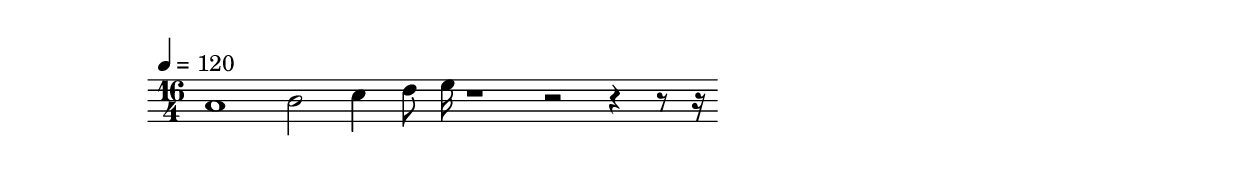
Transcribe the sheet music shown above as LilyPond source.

\version "2.18.2"

\header {
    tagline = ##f
}

\score {
    \new Staff \with{
        \remove "Clef_engraver"
    }
    {
        \tempo 4 = 120
        \time 16/4
        \autoBeamOff

        a'1 b'2 c''4 d''8 e''16
        r1 r2 r4 r8 r16
    }
}

